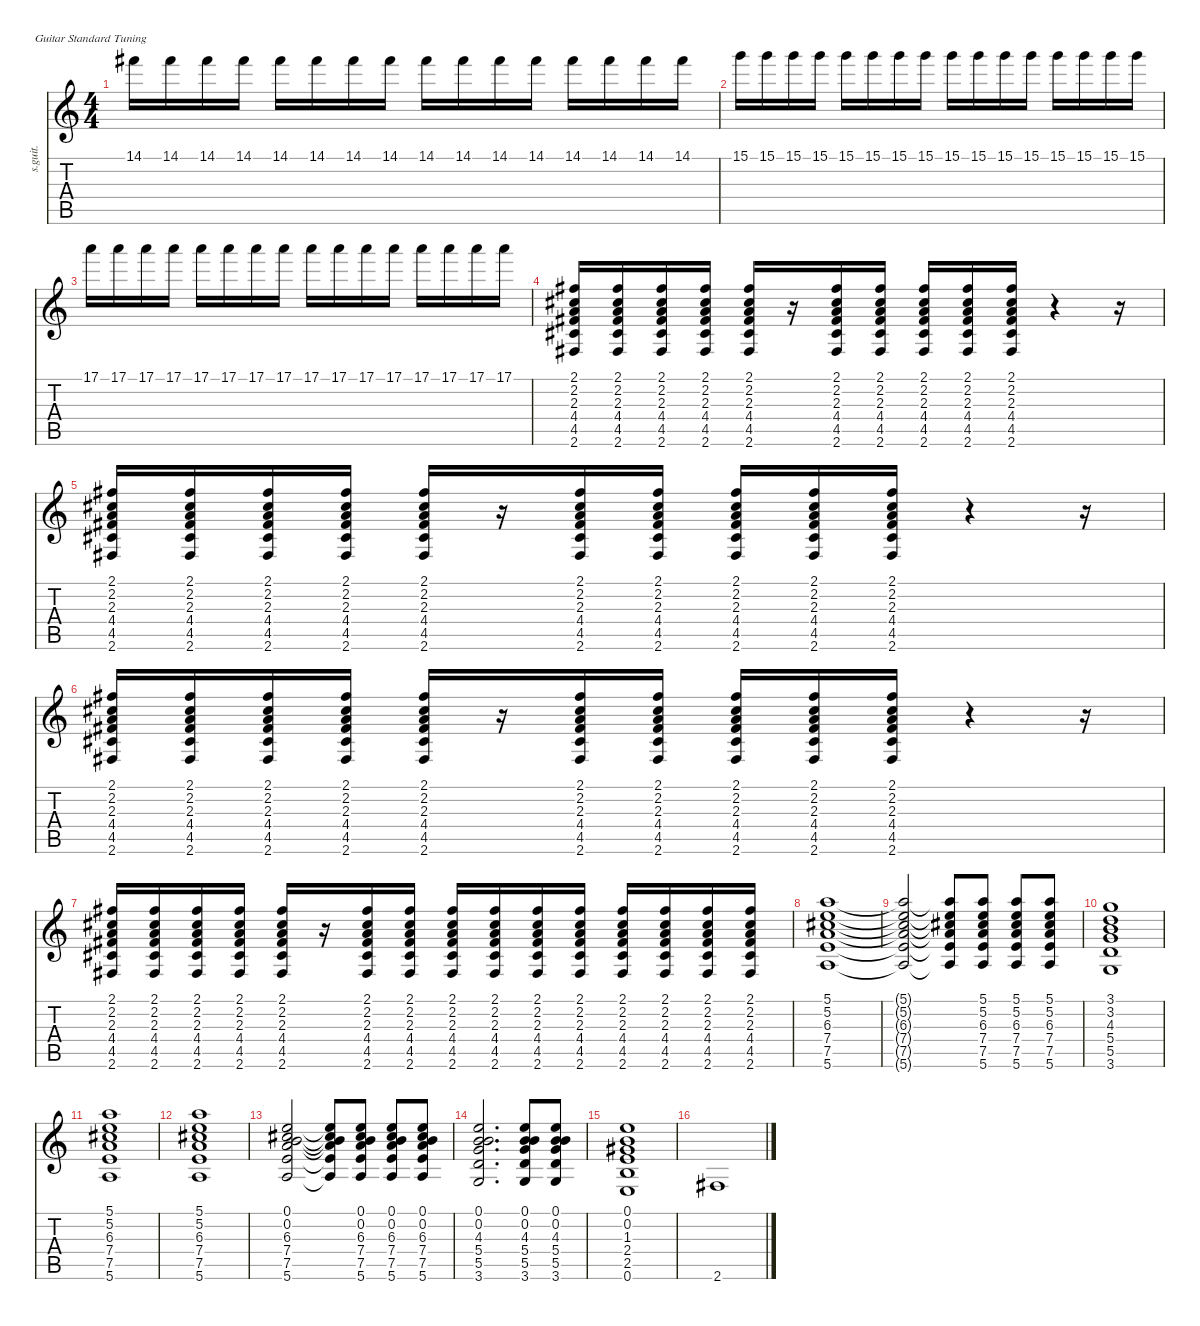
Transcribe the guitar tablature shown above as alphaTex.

\defaultSystemsLayout 4
\hideDynamics
\bracketExtendMode nobrackets
\track ("" "s.guit.") {instrument distortionguitar}
\staff {score tabs}
\tuning (E4 B3 G3 D3 A2 E2)
\ts (4 4)
\tempo (180 hide)
\clef g2
\ks c
14.1{acc #}.16{dy f} 14.1{acc #}.16 14.1{acc #}.16 14.1{acc #}.16 14.1{acc #}.16 14.1{acc #}.16 14.1{acc #}.16 14.1{acc #}.16 14.1{acc #}.16 14.1{acc #}.16 14.1{acc #}.16 14.1{acc #}.16 14.1{acc #}.16 14.1{acc #}.16 14.1{acc #}.16 14.1{acc #}.16 |
15.1.16 15.1.16 15.1.16 15.1.16 15.1.16 15.1.16 15.1.16 15.1.16 15.1.16 15.1.16 15.1.16 15.1.16 15.1.16 15.1.16 15.1.16 15.1.16 |
17.1.16 17.1.16 17.1.16 17.1.16 17.1.16 17.1.16 17.1.16 17.1.16 17.1.16 17.1.16 17.1.16 17.1.16 17.1.16 17.1.16 17.1.16 17.1.16 |
(2.1{acc #} 2.2{acc #} 2.3 4.4{acc #} 4.5{acc #} 2.6{acc #}).16 (2.1{acc #} 2.2{acc #} 2.3 4.4{acc #} 4.5{acc #} 2.6{acc #}).16 (2.1{acc #} 2.2{acc #} 2.3 4.4{acc #} 4.5{acc #} 2.6{acc #}).16 (2.1{acc #} 2.2{acc #} 2.3 4.4{acc #} 4.5{acc #} 2.6{acc #}).16 (2.1{acc #} 2.2{acc #} 2.3 4.4{acc #} 4.5{acc #} 2.6{acc #}).16 r.16 (2.1{acc #} 2.2{acc #} 2.3 4.4{acc #} 4.5{acc #} 2.6{acc #}).16 (2.1{acc #} 2.2{acc #} 2.3 4.4{acc #} 4.5{acc #} 2.6{acc #}).16 (2.1{acc #} 2.2{acc #} 2.3 4.4{acc #} 4.5{acc #} 2.6{acc #}).16 (2.1{acc #} 2.2{acc #} 2.3 4.4{acc #} 4.5{acc #} 2.6{acc #}).16 (2.1{acc #} 2.2{acc #} 2.3 4.4{acc #} 4.5{acc #} 2.6{acc #}).16 r.4 r.16 |
(2.1{acc #} 2.2{acc #} 2.3 4.4{acc #} 4.5{acc #} 2.6{acc #}).16 (2.1{acc #} 2.2{acc #} 2.3 4.4{acc #} 4.5{acc #} 2.6{acc #}).16 (2.1{acc #} 2.2{acc #} 2.3 4.4{acc #} 4.5{acc #} 2.6{acc #}).16 (2.1{acc #} 2.2{acc #} 2.3 4.4{acc #} 4.5{acc #} 2.6{acc #}).16 (2.1{acc #} 2.2{acc #} 2.3 4.4{acc #} 4.5{acc #} 2.6{acc #}).16 r.16 (2.1{acc #} 2.2{acc #} 2.3 4.4{acc #} 4.5{acc #} 2.6{acc #}).16 (2.1{acc #} 2.2{acc #} 2.3 4.4{acc #} 4.5{acc #} 2.6{acc #}).16 (2.1{acc #} 2.2{acc #} 2.3 4.4{acc #} 4.5{acc #} 2.6{acc #}).16 (2.1{acc #} 2.2{acc #} 2.3 4.4{acc #} 4.5{acc #} 2.6{acc #}).16 (2.1{acc #} 2.2{acc #} 2.3 4.4{acc #} 4.5{acc #} 2.6{acc #}).16 r.4 r.16 |
(2.1{acc #} 2.2{acc #} 2.3 4.4{acc #} 4.5{acc #} 2.6{acc #}).16 (2.1{acc #} 2.2{acc #} 2.3 4.4{acc #} 4.5{acc #} 2.6{acc #}).16 (2.1{acc #} 2.2{acc #} 2.3 4.4{acc #} 4.5{acc #} 2.6{acc #}).16 (2.1{acc #} 2.2{acc #} 2.3 4.4{acc #} 4.5{acc #} 2.6{acc #}).16 (2.1{acc #} 2.2{acc #} 2.3 4.4{acc #} 4.5{acc #} 2.6{acc #}).16 r.16 (2.1{acc #} 2.2{acc #} 2.3 4.4{acc #} 4.5{acc #} 2.6{acc #}).16 (2.1{acc #} 2.2{acc #} 2.3 4.4{acc #} 4.5{acc #} 2.6{acc #}).16 (2.1{acc #} 2.2{acc #} 2.3 4.4{acc #} 4.5{acc #} 2.6{acc #}).16 (2.1{acc #} 2.2{acc #} 2.3 4.4{acc #} 4.5{acc #} 2.6{acc #}).16 (2.1{acc #} 2.2{acc #} 2.3 4.4{acc #} 4.5{acc #} 2.6{acc #}).16 r.4 r.16 |
(2.1{acc #} 2.2{acc #} 2.3 4.4{acc #} 4.5{acc #} 2.6{acc #}).16 (2.1{acc #} 2.2{acc #} 2.3 4.4{acc #} 4.5{acc #} 2.6{acc #}).16 (2.1{acc #} 2.2{acc #} 2.3 4.4{acc #} 4.5{acc #} 2.6{acc #}).16 (2.1{acc #} 2.2{acc #} 2.3 4.4{acc #} 4.5{acc #} 2.6{acc #}).16 (2.1{acc #} 2.2{acc #} 2.3 4.4{acc #} 4.5{acc #} 2.6{acc #}).16 r.16 (2.1{acc #} 2.2{acc #} 2.3 4.4{acc #} 4.5{acc #} 2.6{acc #}).16 (2.1{acc #} 2.2{acc #} 2.3 4.4{acc #} 4.5{acc #} 2.6{acc #}).16 (2.1{acc #} 2.2{acc #} 2.3 4.4{acc #} 4.5{acc #} 2.6{acc #}).16 (2.1{acc #} 2.2{acc #} 2.3 4.4{acc #} 4.5{acc #} 2.6{acc #}).16 (2.1{acc #} 2.2{acc #} 2.3 4.4{acc #} 4.5{acc #} 2.6{acc #}).16 (2.1{acc #} 2.2{acc #} 2.3 4.4{acc #} 4.5{acc #} 2.6{acc #}).16 (2.1{acc #} 2.2{acc #} 2.3 4.4{acc #} 4.5{acc #} 2.6{acc #}).16 (2.1{acc #} 2.2{acc #} 2.3 4.4{acc #} 4.5{acc #} 2.6{acc #}).16 (2.1{acc #} 2.2{acc #} 2.3 4.4{acc #} 4.5{acc #} 2.6{acc #}).16 (2.1{acc #} 2.2{acc #} 2.3 4.4{acc #} 4.5{acc #} 2.6{acc #}).16 |
(5.1 5.2 6.3{acc #} 7.4 7.5 5.6).1 |
(5.1{t} 5.2{t} 6.3{t acc #} 7.4{t} 7.5{t} 5.6{t}).2 (5.1{t} 5.2{t} 6.3{t acc #} 7.4{t} 7.5{t} 5.6{t}).8 (5.1 5.2 6.3{acc #} 7.4 7.5 5.6).8 (5.1 5.2 6.3{acc #} 7.4 7.5 5.6).8 (5.1 5.2 6.3{acc #} 7.4 7.5 5.6).8 |
(3.1 3.2 4.3 5.4 5.5 3.6).1 |
(5.1 5.2 6.3{acc #} 7.4 7.5 5.6).1 |
(5.1 5.2 6.3{acc #} 7.4 7.5 5.6).1 |
(0.1 0.2 6.3{acc #} 7.4 7.5 5.6).2 (0.1{t} 0.2{t} 6.3{t acc #} 7.4{t} 7.5{t} 5.6{t}).8 (0.1 0.2 6.3{acc #} 7.4 7.5 5.6).8 (0.1 0.2 6.3{acc #} 7.4 7.5 5.6).8 (0.1 0.2 6.3{acc #} 7.4 7.5 5.6).8 |
(0.1 0.2 4.3 5.4 5.5 3.6).2{d} (0.1 0.2 4.3 5.4 5.5 3.6).8 (0.1 0.2 4.3 5.4 5.5 3.6).8 |
(0.1 0.2 1.3{acc #} 2.4 2.5 0.6).1 |
2.6{acc #}.1
